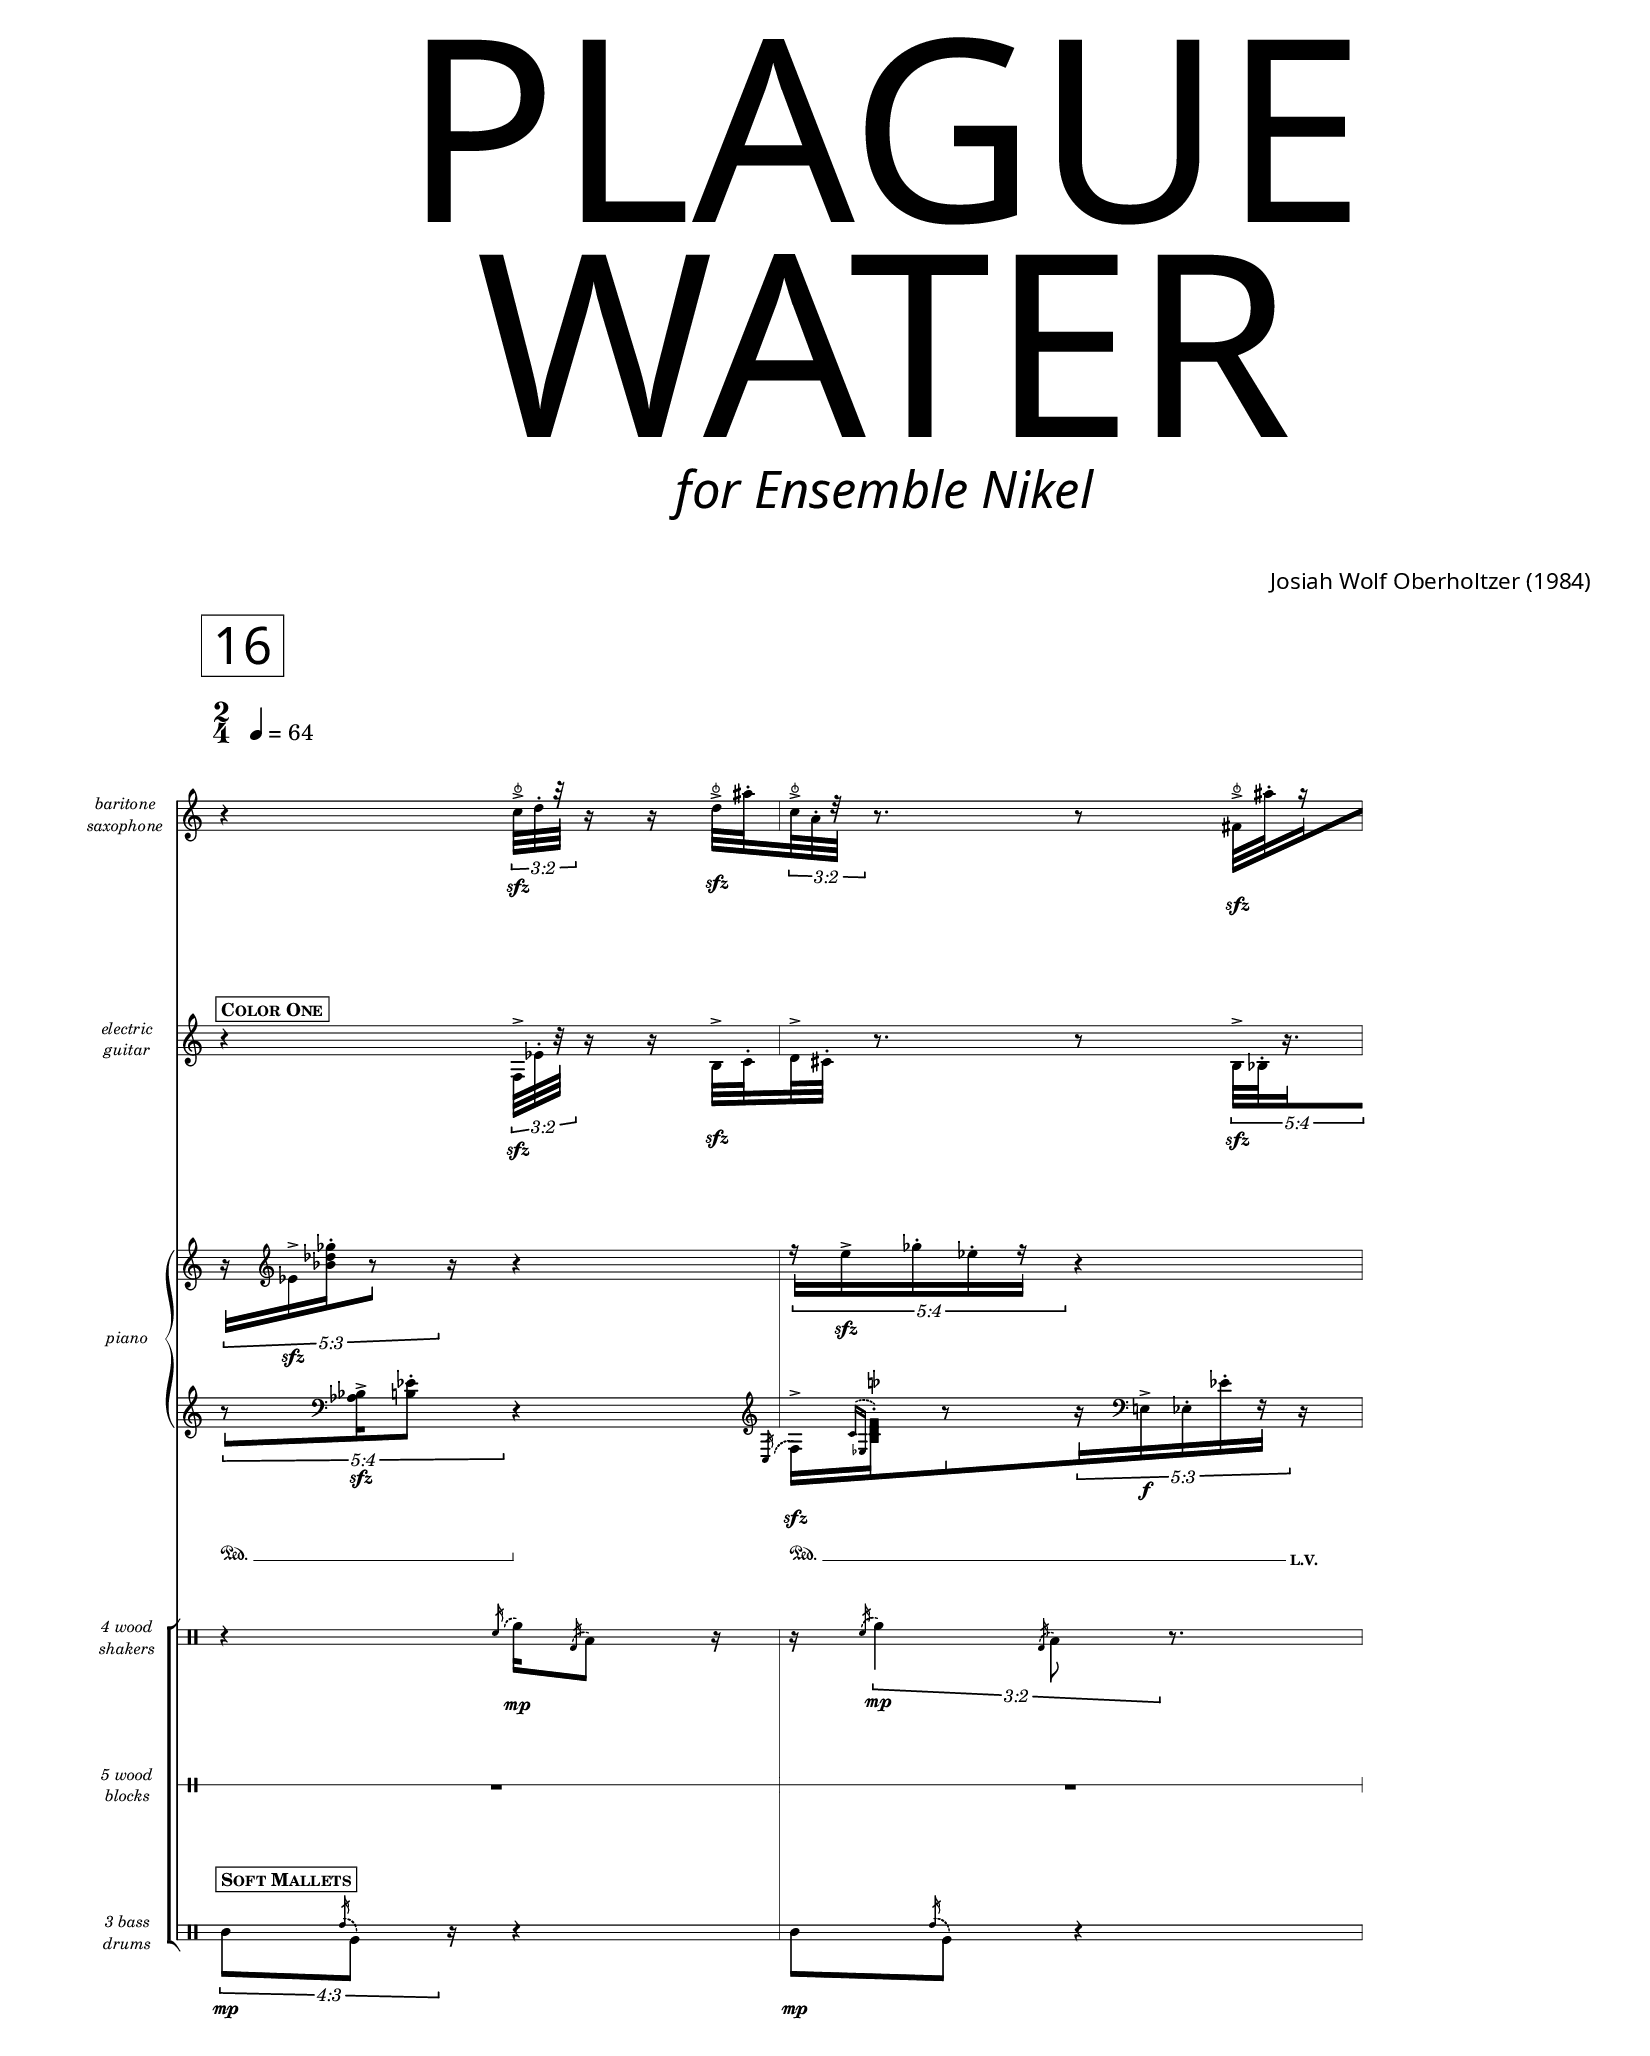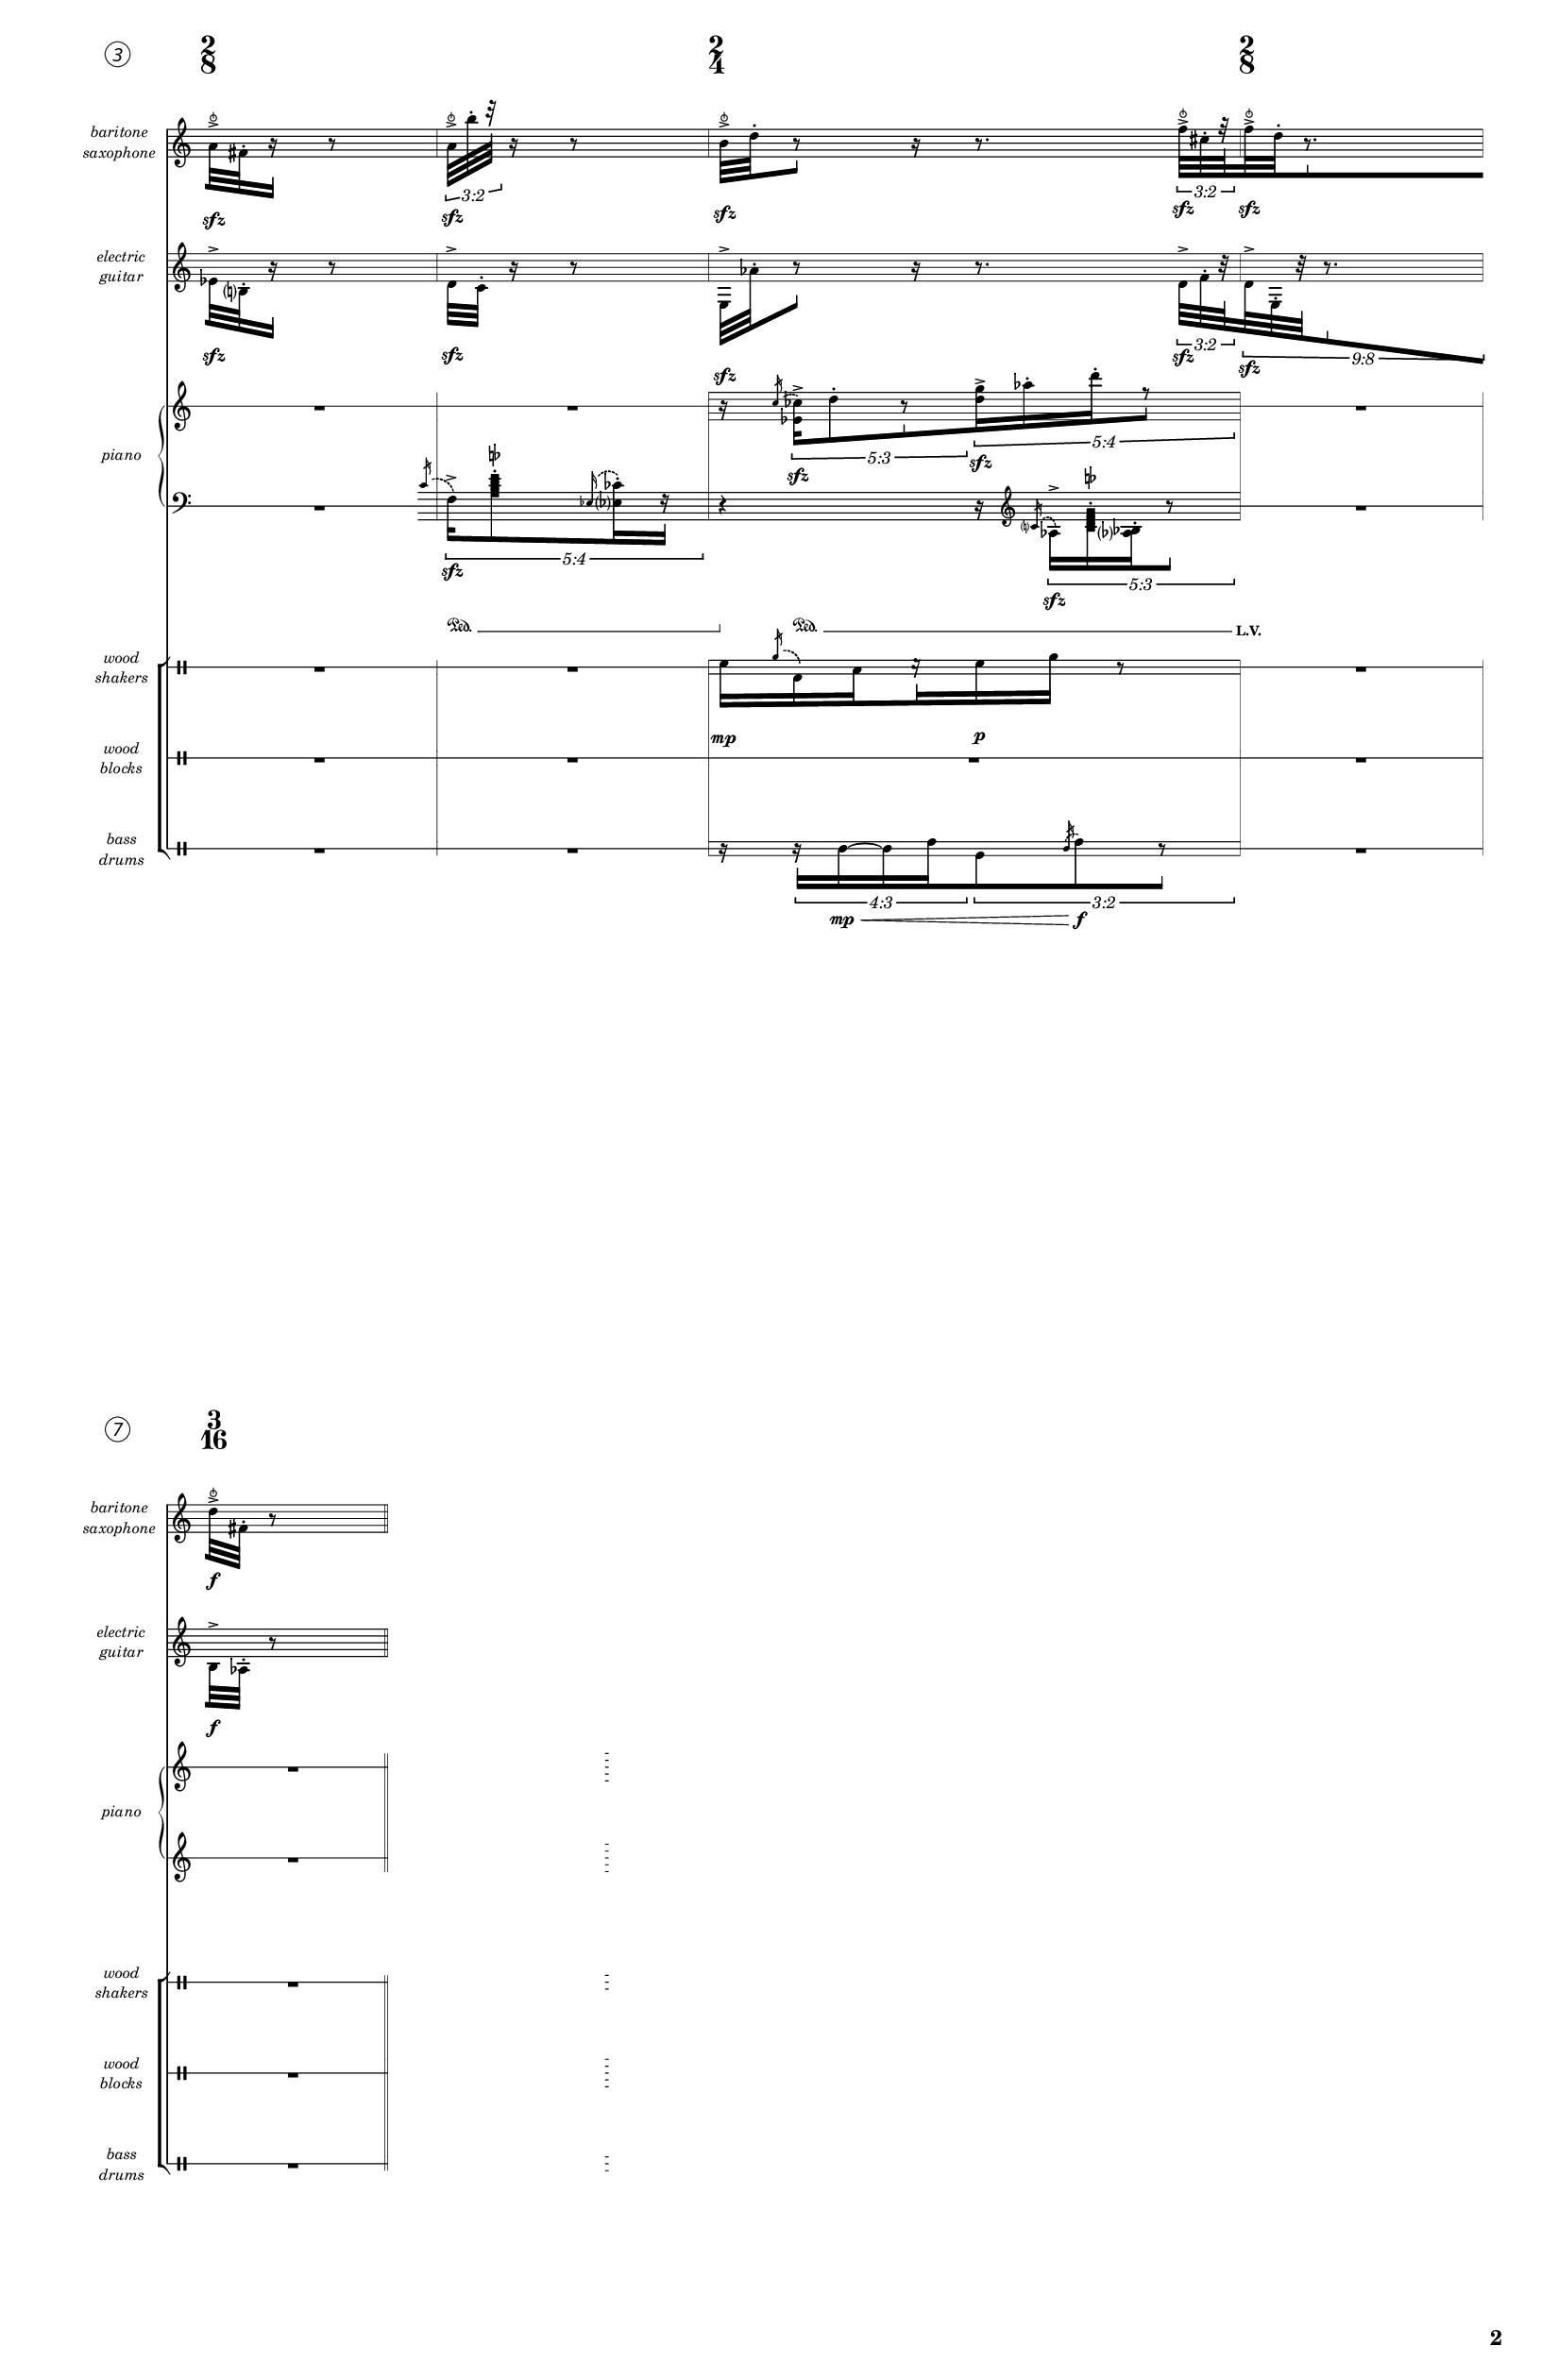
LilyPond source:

\version "2.19.2"
\language "english"

#(ly:set-option 'relative-includes #t)

\include "../../stylesheets/plague-water-header.ily"
\include "../../stylesheets/plague-water-layout.ily"
\include "../../stylesheets/plague-water-paper.ily"
\include "../../stylesheets/plague-water-parts.ily"

\score {
	\context Score = "Plague Water Score" \with {
		\override HorizontalBracket #'color = #red
	} <<
		\tag score.saxophone.guitar.piano.percussion
		\context TimeSignatureContext = "TimeSignatureContext" {
			{
				\mark \markup { \override #'(box-padding . 0.5) \box 16 }
				\tempo 4=64
				\time 2/4
				s1 * 1/2
			}
			{
				s1 * 1/2
			}
			{
				\time 2/8
				s1 * 1/4
			}
			{
				s1 * 1/4
			}
			{
				\time 2/4
				s1 * 1/2
			}
			{
				\time 2/8
				s1 * 1/4
			}
			{
				\time 3/16
				s1 * 3/16
			}
		}
		\tag score.saxophone
		\context SaxophoneStaffGroup = "Saxophone Staff Group" <<
			\context SaxophoneStaff = "Saxophone Staff" {
				\clef "treble"
				\transpose ef, c'
				\context Voice = "Saxophone Voice" {
					{
						{
							r4
						}
					}
					{
						\times 2/3 {
							\set stemLeftBeamCount = 0
							\set stemRightBeamCount = 3
							ef32 -\accent -\snappizzicato \sfz [
							\set stemLeftBeamCount = 3
							\set stemRightBeamCount = 3
							f32 -\staccato
							\set stemLeftBeamCount = 3
							\set stemRightBeamCount = 0
							r32 ]
						}
					}
					{
						{
							r16
							r16
						}
					}
					{
						{
							\set stemLeftBeamCount = 0
							\set stemRightBeamCount = 3
							f32 -\accent -\snappizzicato \sfz [
							\set stemLeftBeamCount = 3
							\set stemRightBeamCount = 2
							cs'32 -\staccato
						}
						\times 2/3 {
							\set stemLeftBeamCount = 2
							\set stemRightBeamCount = 3
							ef32 -\accent -\snappizzicato
							\set stemLeftBeamCount = 3
							\set stemRightBeamCount = 3
							c32 -\staccato
							\set stemLeftBeamCount = 3
							\set stemRightBeamCount = 0
							r32 ]
						}
					}
					{
						{
							r8.
							r8
						}
					}
					{
						{
							\set stemLeftBeamCount = 0
							\set stemRightBeamCount = 3
							a,32 -\accent -\snappizzicato \sfz [
							\set stemLeftBeamCount = 3
							\set stemRightBeamCount = 2
							cs'32 -\staccato
							\set stemLeftBeamCount = 2
							\set stemRightBeamCount = 1
							r16
						}
						{
							\set stemLeftBeamCount = 1
							\set stemRightBeamCount = 3
							c32 -\accent -\snappizzicato \sfz
							\set stemLeftBeamCount = 3
							\set stemRightBeamCount = 2
							a,32 -\staccato
							\set stemLeftBeamCount = 2
							\set stemRightBeamCount = 0
							r16 ]
						}
					}
					{
						{
							r8
						}
					}
					{
						\times 2/3 {
							\set stemLeftBeamCount = 0
							\set stemRightBeamCount = 3
							c32 -\accent -\snappizzicato \sfz [
							\set stemLeftBeamCount = 3
							\set stemRightBeamCount = 3
							d'32 -\staccato
							\set stemLeftBeamCount = 3
							\set stemRightBeamCount = 0
							r32 ]
						}
					}
					{
						{
							r16
							r8
						}
					}
					{
						{
							\set stemLeftBeamCount = 0
							\set stemRightBeamCount = 3
							d32 -\accent -\snappizzicato \sfz [
							\set stemLeftBeamCount = 3
							\set stemRightBeamCount = 1
							f32 -\staccato
							\set stemLeftBeamCount = 1
							\set stemRightBeamCount = 0
							r8 ]
						}
					}
					{
						{
							r16
							r8.
						}
					}
					{
						\times 2/3 {
							\set stemLeftBeamCount = 0
							\set stemRightBeamCount = 3
							af32 -\accent -\snappizzicato \sfz [
							\set stemLeftBeamCount = 3
							\set stemRightBeamCount = 3
							e32 -\staccato
							\set stemLeftBeamCount = 3
							\set stemRightBeamCount = 2
							r32
						}
						{
							\set stemLeftBeamCount = 2
							\set stemRightBeamCount = 3
							af32 -\accent -\snappizzicato \sfz
							\set stemLeftBeamCount = 3
							\set stemRightBeamCount = 1
							f32 -\staccato
							\set stemLeftBeamCount = 1
							\set stemRightBeamCount = 1
							r8.
						}
						{
							\set stemLeftBeamCount = 1
							\set stemRightBeamCount = 3
							f32 -\accent -\snappizzicato \f
							\set stemLeftBeamCount = 3
							\set stemRightBeamCount = 0
							a,32 -\staccato ]
						}
					}
					{
						{
							r8
						}
					}
				}
			}
		>>
		\tag score.guitar
		\context GuitarStaffGroup = "Guitar Staff Group" <<
			\context GuitarStaff = "Guitar Staff" {
				\clef "treble"
				\transpose c c'
				\context Voice = "Guitar Voice" {
					{
						{
							r4
								^ \markup {
									\box
										\pad-around
											#0.5
											\large
												\bold
													\caps
														"Color One"
									}
						}
					}
					{
						\times 2/3 {
							\set stemLeftBeamCount = 0
							\set stemRightBeamCount = 3
							f,32 -\accent \sfz [
							\set stemLeftBeamCount = 3
							\set stemRightBeamCount = 3
							ef32 -\staccato
							\set stemLeftBeamCount = 3
							\set stemRightBeamCount = 0
							r32 ]
						}
					}
					{
						{
							r16
							r16
						}
					}
					{
						{
							\set stemLeftBeamCount = 0
							\set stemRightBeamCount = 3
							b,32 -\accent \sfz [
							\set stemLeftBeamCount = 3
							\set stemRightBeamCount = 2
							c32 -\staccato
						}
						{
							\set stemLeftBeamCount = 2
							\set stemRightBeamCount = 3
							d32 -\accent
							\set stemLeftBeamCount = 3
							\set stemRightBeamCount = 0
							cs32 -\staccato ]
						}
					}
					{
						{
							r8.
							r8
						}
					}
					{
						\times 4/5 {
							\set stemLeftBeamCount = 0
							\set stemRightBeamCount = 3
							b,32 -\accent \sfz [
							\set stemLeftBeamCount = 3
							\set stemRightBeamCount = 2
							bf,32 -\staccato
							\set stemLeftBeamCount = 2
							\set stemRightBeamCount = 1
							r16.
						}
						{
							\set stemLeftBeamCount = 1
							\set stemRightBeamCount = 3
							ef32 -\accent \sfz
							\set stemLeftBeamCount = 3
							\set stemRightBeamCount = 2
							b,32 -\staccato
							\set stemLeftBeamCount = 2
							\set stemRightBeamCount = 0
							r16 ]
						}
					}
					{
						{
							r8
						}
					}
					{
						{
							\set stemLeftBeamCount = 0
							\set stemRightBeamCount = 3
							d32 -\accent \sfz [
							\set stemLeftBeamCount = 3
							\set stemRightBeamCount = 0
							c32 -\staccato ]
						}
					}
					{
						{
							r16
							r8
						}
					}
					{
						{
							\set stemLeftBeamCount = 0
							\set stemRightBeamCount = 3
							e,32 -\accent \sfz [
							\set stemLeftBeamCount = 3
							\set stemRightBeamCount = 1
							af32 -\staccato
							\set stemLeftBeamCount = 1
							\set stemRightBeamCount = 0
							r8 ]
						}
					}
					{
						{
							r16
							r8.
						}
					}
					{
						\times 2/3 {
							\set stemLeftBeamCount = 0
							\set stemRightBeamCount = 3
							d32 -\accent \sfz [
							\set stemLeftBeamCount = 3
							\set stemRightBeamCount = 3
							f32 -\staccato
							\set stemLeftBeamCount = 3
							\set stemRightBeamCount = 2
							r32
						}
						\times 8/9 {
							\set stemLeftBeamCount = 2
							\set stemRightBeamCount = 3
							d32 -\accent \sfz
							\set stemLeftBeamCount = 3
							\set stemRightBeamCount = 3
							e,32 -\staccato
							\set stemLeftBeamCount = 3
							\set stemRightBeamCount = 1
							r32
							\set stemLeftBeamCount = 1
							\set stemRightBeamCount = 1
							r8.
						}
						{
							\set stemLeftBeamCount = 1
							\set stemRightBeamCount = 3
							b,32 -\accent \f
							\set stemLeftBeamCount = 3
							\set stemRightBeamCount = 0
							af,32 -\staccato ]
						}
					}
					{
						{
							r8
						}
					}
				}
			}
		>>
		\tag score.piano
		\context PianoStaffGroup = "Piano Staff Group" <<
			\context PianoUpperStaff = "Piano Upper Staff" {
				\context Voice = "Piano RH Voice" {
					{
						\tweak #'text #tuplet-number::calc-fraction-text
						\times 3/5 {
							\set stemLeftBeamCount = 0
							\set stemRightBeamCount = 2
							r16 [
							\set stemLeftBeamCount = 2
							\set stemRightBeamCount = 2
							\clef treble
							<ef'>16 -\accent \sfz
							\set stemLeftBeamCount = 2
							\set stemRightBeamCount = 1
							<bf' df'' gf''>16 -\staccato
							\set stemLeftBeamCount = 1
							\set stemRightBeamCount = 0
							r8 ]
						}
					}
					{
						{
							r16
							r4
						}
					}
					{
						\times 4/5 {
							\set stemLeftBeamCount = 0
							\set stemRightBeamCount = 2
							r16 [
							\set stemLeftBeamCount = 2
							\set stemRightBeamCount = 2
							<e''>16 -\accent \sfz
							\set stemLeftBeamCount = 2
							\set stemRightBeamCount = 2
							<gf''>16 -\staccato
							\set stemLeftBeamCount = 2
							\set stemRightBeamCount = 2
							<ef''>16 -\staccato
							\set stemLeftBeamCount = 2
							\set stemRightBeamCount = 0
							r16 ]
						}
					}
					{
						{
							r4
						}
						{
							\stopStaff
							\once \override Staff.StaffSymbol.line-count = 1
							\startStaff
							R1 * 1/4
						}
						{
							R1 * 1/4
							\stopStaff
							\startStaff
						}
						{
							\afterGrace
							r16
							{
								\override Flag #'stroke-style = #"grace"
								\override Stem #'length = #8
								c''16 \(
								\revert Flag #'stroke-style
								\revert Stem #'length
							}
						}
					}
					{
						\tweak #'text #tuplet-number::calc-fraction-text
						\times 3/5 {
							\set stemLeftBeamCount = 0
							\set stemRightBeamCount = 2
							<ef' cf''>16 -\accent \sfz \) [
							\set stemLeftBeamCount = 1
							\set stemRightBeamCount = 1
							d''8 -\staccato
							\set stemLeftBeamCount = 1
							\set stemRightBeamCount = 1
							r8
						}
						\times 4/5 {
							\set stemLeftBeamCount = 1
							\set stemRightBeamCount = 2
							<d'' g''>16 -\accent \sfz
							\set stemLeftBeamCount = 2
							\set stemRightBeamCount = 2
							<af''>16 -\staccato
							\set stemLeftBeamCount = 2
							\set stemRightBeamCount = 1
							d'''16 -\staccato
							\set stemLeftBeamCount = 1
							\set stemRightBeamCount = 0
							r8 ]
						}
					}
					{
						{
							\stopStaff
							\once \override Staff.StaffSymbol.line-count = 1
							\startStaff
							R1 * 1/4
						}
						{
							R1 * 3/16
							\stopStaff
							\startStaff
						}
					}
				}
			}
			\context PianoLowerStaff = "Piano Lower Staff" {
				\context Voice = "Piano LH Voice" {
					{
						\times 4/5 {
							\set stemLeftBeamCount = 0
							\set stemRightBeamCount = 1
							r8 [
							\set stemLeftBeamCount = 1
							\set stemRightBeamCount = 2
							\clef bass
							<af bf>16 -\accent \sfz
							\set stemLeftBeamCount = 1
							\set stemRightBeamCount = 0
							<b ef'>8 -\staccato ]
						}
					}
					{
						{
							\afterGrace
							r4
							{
								\override Flag #'stroke-style = #"grace"
								\override Stem #'length = #8
								\clef treble
								c16 \(
								\revert Flag #'stroke-style
								\revert Stem #'length
							}
						}
					}
					{
						{
							\set stemLeftBeamCount = 0
							\set stemRightBeamCount = 2
							\afterGrace
							<f>16 -\accent \sfz \) [
							{
								\override Beam #'positions = #beam::place-broken-parts-individually
								c'16 [ \(
								ef16 ]
								\revert Beam #'positions
							}
							\once \override Accidental.stencil = ##f
							\once \override AccidentalCautionary.stencil = ##f
							\once \override Arpeggio.X-offset = #-2
							\once \override NoteHead.stencil = #ly:text-interface::print
							\once \override NoteHead.text = \markup {
								\filled-box #'(-0.6 . 0.6) #'(-0.7 . 0.7) #0.25
							}
							\set stemLeftBeamCount = 2
							\set stemRightBeamCount = 1
							<b d' f'>16 -\staccato \)
								^ \markup {
									\center-align
										\concat
											{
												\natural
												\flat
											}
									}
							\set stemLeftBeamCount = 1
							\set stemRightBeamCount = 1
							r8
						}
						\tweak #'text #tuplet-number::calc-fraction-text
						\times 3/5 {
							\set stemLeftBeamCount = 1
							\set stemRightBeamCount = 2
							r16
							\set stemLeftBeamCount = 2
							\set stemRightBeamCount = 2
							\clef bass
							<e>16 -\accent \f
							\set stemLeftBeamCount = 2
							\set stemRightBeamCount = 2
							<ef>16 -\staccato
							\set stemLeftBeamCount = 2
							\set stemRightBeamCount = 2
							ef'16 -\staccato
							\set stemLeftBeamCount = 2
							\set stemRightBeamCount = 0
							r16 ]
						}
					}
					{
						{
							r16
						}
						{
							\stopStaff
							\once \override Staff.StaffSymbol.line-count = 1
							\startStaff
							\afterGrace
							R1 * 1/4
							{
								\override Flag #'stroke-style = #"grace"
								\override Stem #'length = #8
								\stopStaff
								\startStaff
								c'16 \(
								\revert Flag #'stroke-style
								\revert Stem #'length
							}
							\stopStaff
							\startStaff
						}
					}
					{
						\times 4/5 {
							\set stemLeftBeamCount = 0
							\set stemRightBeamCount = 2
							<f>16 -\accent \sfz \) [
							\once \override Accidental.stencil = ##f
							\once \override AccidentalCautionary.stencil = ##f
							\once \override Arpeggio.X-offset = #-2
							\once \override NoteHead.stencil = #ly:text-interface::print
							\once \override NoteHead.text = \markup {
								\filled-box #'(-0.6 . 0.6) #'(-0.7 . 0.7) #0.25
							}
							\set stemLeftBeamCount = 1
							\set stemRightBeamCount = 1
							\afterGrace
							<a c' e'>8 -\staccato
								^ \markup {
									\center-align
										\concat
											{
												\natural
												\flat
											}
									}
							{
								ef16 \(
							}
							\set stemLeftBeamCount = 1
							\set stemRightBeamCount = 2
							<ef cf'>16 -\staccato \)
							\set stemLeftBeamCount = 2
							\set stemRightBeamCount = 0
							r16 ]
						}
					}
					{
						{
							r4
							\afterGrace
							r16
							{
								\override Flag #'stroke-style = #"grace"
								\override Stem #'length = #8
								\clef treble
								c'16 \(
								\revert Flag #'stroke-style
								\revert Stem #'length
							}
						}
					}
					{
						\tweak #'text #tuplet-number::calc-fraction-text
						\times 3/5 {
							\set stemLeftBeamCount = 0
							\set stemRightBeamCount = 2
							af16 -\accent \sfz \) [
							\once \override Accidental.stencil = ##f
							\once \override AccidentalCautionary.stencil = ##f
							\once \override Arpeggio.X-offset = #-2
							\once \override NoteHead.stencil = #ly:text-interface::print
							\once \override NoteHead.text = \markup {
								\filled-box #'(-0.6 . 0.6) #'(-0.7 . 0.7) #0.25
							}
							\set stemLeftBeamCount = 2
							\set stemRightBeamCount = 2
							<c' e' g'>16 -\staccato
								^ \markup {
									\center-align
										\concat
											{
												\natural
												\flat
											}
									}
							\set stemLeftBeamCount = 2
							\set stemRightBeamCount = 1
							<af bf>16 -\staccato
							\set stemLeftBeamCount = 1
							\set stemRightBeamCount = 0
							r8 ]
						}
					}
					{
						{
							\stopStaff
							\once \override Staff.StaffSymbol.line-count = 1
							\startStaff
							R1 * 1/4
						}
						{
							R1 * 3/16
							\stopStaff
							\startStaff
						}
					}
				}
			}
			\context Dynamics = "Piano Pedals" {
				{
					{
						s1 * 1/4 \sustainOn
						<> \sustainOff
					}
				}
				{
					{
						r4
					}
				}
				{
					{
						\once \override PianoPedalBracket.edge-height = #'(1 . 0)
						s1 * 1/4 \sustainOn
					}
					{
						s1 * 3/16
						<> \sustainOff
						\LV
					}
				}
				{
					{
						r16
					}
					{
						R1 * 1/4
					}
				}
				{
					{
						s1 * 1/4 \sustainOn
						<> \sustainOff
					}
				}
				{
					{
						r16
					}
				}
				{
					{
						\once \override PianoPedalBracket.edge-height = #'(1 . 0)
						s1 * 3/16 \sustainOn
					}
					{
						\once \override PianoPedalBracket.edge-height = #'(1 . 0)
						s1 * 1/16
					}
					{
						s1 * 3/16
						<> \sustainOff
						\LV
					}
				}
				{
					{
						R1 * 1/4
					}
					{
						R1 * 3/16
					}
				}
			}
		>>
		\tag score.percussion
		\context PercussionStaffGroup = "Percussion Staff Group" <<
			\context PercussionShakerStaff = "Percussion Shaker Staff" {
				\clef "percussion"
				\context Voice = "Percussion Shaker Voice" {
					{
						{
							\afterGrace
							r4
							{
								\override Flag #'stroke-style = #"grace"
								\override Stem #'length = #8
								d'16 \(
								\revert Flag #'stroke-style
								\revert Stem #'length
							}
						}
					}
					{
						{
							\set stemLeftBeamCount = 0
							\set stemRightBeamCount = 2
							\afterGrace
							f'16 \mp \) [
							{
								\override Flag #'stroke-style = #"grace"
								\override Stem #'length = #8
								g16 \(
								\revert Flag #'stroke-style
								\revert Stem #'length
							}
							\set stemLeftBeamCount = 1
							\set stemRightBeamCount = 0
							b8 ] \)
						}
					}
					{
						{
							r16
						}
						{
							\afterGrace
							r16
							{
								\override Flag #'stroke-style = #"grace"
								\override Stem #'length = #8
								d'16 \(
								\revert Flag #'stroke-style
								\revert Stem #'length
							}
						}
					}
					{
						\times 2/3 {
							\afterGrace
							f'4 \mp \)
							{
								\override Flag #'stroke-style = #"grace"
								\override Stem #'length = #8
								g16 \(
								\revert Flag #'stroke-style
								\revert Stem #'length
							}
							\set stemLeftBeamCount = 1
							\set stemRightBeamCount = 0
							b8 \)
						}
					}
					{
						{
							r8.
						}
						{
							\stopStaff
							\once \override Staff.StaffSymbol.line-count = 1
							\startStaff
							R1 * 1/4
						}
						{
							R1 * 1/4
							\stopStaff
							\startStaff
						}
					}
					{
						{
							\set stemLeftBeamCount = 0
							\set stemRightBeamCount = 2
							\afterGrace
							d'16 \mp [
							{
								\override Flag #'stroke-style = #"grace"
								\override Stem #'length = #8
								f'16 \(
								\revert Flag #'stroke-style
								\revert Stem #'length
							}
							\set stemLeftBeamCount = 2
							\set stemRightBeamCount = 2
							g16 \)
							\set stemLeftBeamCount = 2
							\set stemRightBeamCount = 1
							b16
						}
						{
							\set stemLeftBeamCount = 1
							\set stemRightBeamCount = 2
							r16
							\set stemLeftBeamCount = 2
							\set stemRightBeamCount = 2
							d'16 \p
							\set stemLeftBeamCount = 2
							\set stemRightBeamCount = 0
							f'16 ]
						}
					}
					{
						{
							r8
						}
						{
							\stopStaff
							\once \override Staff.StaffSymbol.line-count = 1
							\startStaff
							R1 * 1/4
						}
						{
							R1 * 3/16
							\stopStaff
							\startStaff
						}
					}
				}
			}
			\context PercussionWoodblockStaff = "Percussion Woodblock Staff" {
				\clef "percussion"
				\context Voice = "Percussion Woodblock Voice" {
					{
						{
							\stopStaff
							\once \override Staff.StaffSymbol.line-count = 1
							\startStaff
							R1 * 1/2
						}
						{
							R1 * 1/2
						}
						{
							R1 * 1/4
						}
						{
							R1 * 1/4
						}
						{
							R1 * 1/2
						}
						{
							R1 * 1/4
						}
						{
							R1 * 3/16
							\stopStaff
							\startStaff
						}
					}
				}
			}
			\context PercussionDrumStaff = "Percussion Drum Staff" {
				\clef "percussion"
				\context Voice = "Percussion Drum Voice" {
					{
						\tweak #'text #tuplet-number::calc-fraction-text
						\times 3/4 {
							\set stemLeftBeamCount = 0
							\set stemRightBeamCount = 1
							\afterGrace
							c'8 \mp [
								^ \markup {
									\box
										\pad-around
											#0.5
											\large
												\bold
													\caps
														"Soft Mallets"
									}
							{
								\override Flag #'stroke-style = #"grace"
								\override Stem #'length = #8
								e'16 \(
								\revert Flag #'stroke-style
								\revert Stem #'length
							}
							\set stemLeftBeamCount = 1
							\set stemRightBeamCount = 0
							a8 ] \)
						}
					}
					{
						{
							r16
							r4
						}
					}
					{
						{
							\set stemLeftBeamCount = 0
							\set stemRightBeamCount = 1
							\afterGrace
							c'8 \mp [
							{
								\override Flag #'stroke-style = #"grace"
								\override Stem #'length = #8
								e'16 \(
								\revert Flag #'stroke-style
								\revert Stem #'length
							}
							\set stemLeftBeamCount = 1
							\set stemRightBeamCount = 0
							a8 ] \)
						}
					}
					{
						{
							r4
						}
						{
							\stopStaff
							\once \override Staff.StaffSymbol.line-count = 1
							\startStaff
							R1 * 1/4
						}
						{
							R1 * 1/4
							\stopStaff
							\startStaff
						}
						{
							r16
						}
					}
					{
						\tweak #'text #tuplet-number::calc-fraction-text
						\times 3/4 {
							\set stemLeftBeamCount = 0
							\set stemRightBeamCount = 2
							r16 [
							\set stemLeftBeamCount = 2
							\set stemRightBeamCount = 2
							c'16 ~ \< \mp
							\set stemLeftBeamCount = 2
							\set stemRightBeamCount = 2
							c'16
							\set stemLeftBeamCount = 2
							\set stemRightBeamCount = 1
							e'16
						}
						\times 2/3 {
							\set stemLeftBeamCount = 1
							\set stemRightBeamCount = 1
							\afterGrace
							a8
							{
								\override Flag #'stroke-style = #"grace"
								\override Stem #'length = #8
								c'16 \(
								\revert Flag #'stroke-style
								\revert Stem #'length
							}
							\set stemLeftBeamCount = 1
							\set stemRightBeamCount = 1
							e'8 \f \)
							\set stemLeftBeamCount = 1
							\set stemRightBeamCount = 0
							r8 ]
						}
					}
					{
						{
							\stopStaff
							\once \override Staff.StaffSymbol.line-count = 1
							\startStaff
							R1 * 1/4
						}
						{
							R1 * 3/16
							\bar "||"
							\stopStaff
							\startStaff
						}
					}
				}
			}
		>>
	>>
}